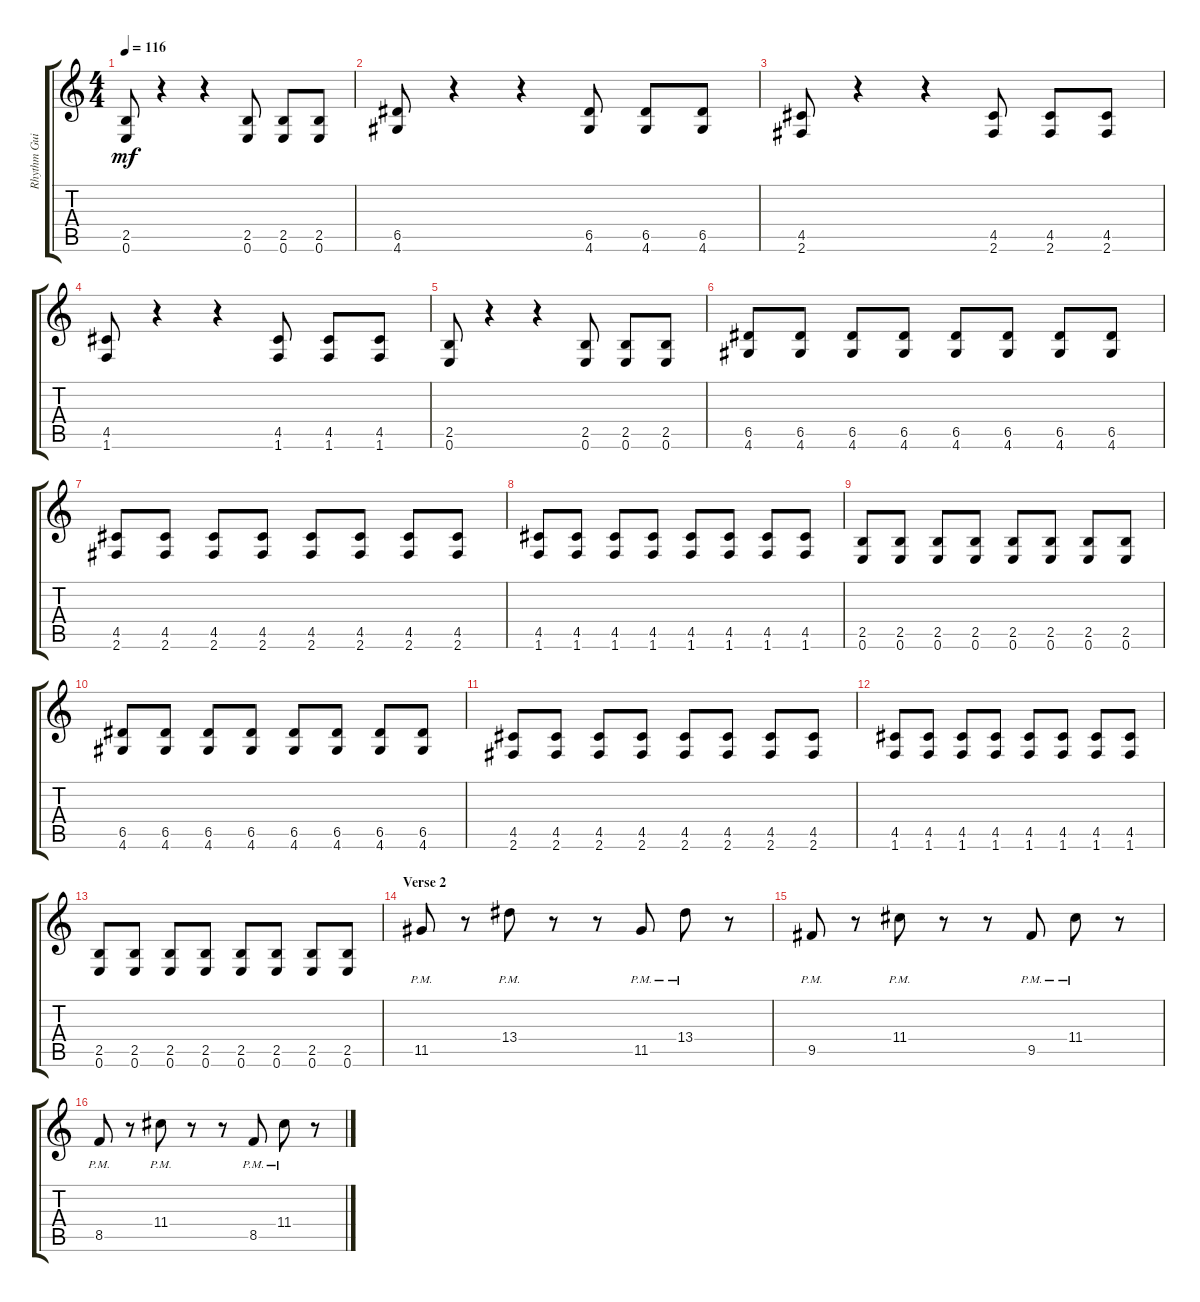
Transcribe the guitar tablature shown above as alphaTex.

\track ("Rhythm Guitar" "Rhythm Gui") {instrument overdrivenguitar}
\staff {score tabs}
\tuning (E4 B3 G3 D3 A2 E2) {hide}
\ts (4 4)
\tempo 116
\clef g2
\ks c
(2.5 0.6).8{dy mf} r.4 r.4 (2.5 0.6).8 (2.5 0.6).8 (2.5 0.6).8 |
(6.5 4.6).8 r.4 r.4 (6.5 4.6).8 (6.5 4.6).8 (6.5 4.6).8 |
(4.5 2.6).8 r.4 r.4 (4.5 2.6).8 (4.5 2.6).8 (4.5 2.6).8 |
(4.5 1.6).8 r.4 r.4 (4.5 1.6).8 (4.5 1.6).8 (4.5 1.6).8 |
(2.5 0.6).8 r.4 r.4 (2.5 0.6).8 (2.5 0.6).8 (2.5 0.6).8 |
(6.5 4.6).8 (6.5 4.6).8 (6.5 4.6).8 (6.5 4.6).8 (6.5 4.6).8 (6.5 4.6).8 (6.5 4.6).8 (6.5 4.6).8 |
(4.5 2.6).8 (4.5 2.6).8 (4.5 2.6).8 (4.5 2.6).8 (4.5 2.6).8 (4.5 2.6).8 (4.5 2.6).8 (4.5 2.6).8 |
(4.5 1.6).8 (4.5 1.6).8 (4.5 1.6).8 (4.5 1.6).8 (4.5 1.6).8 (4.5 1.6).8 (4.5 1.6).8 (4.5 1.6).8 |
(2.5 0.6).8 (2.5 0.6).8 (2.5 0.6).8 (2.5 0.6).8 (2.5 0.6).8 (2.5 0.6).8 (2.5 0.6).8 (2.5 0.6).8 |
(6.5 4.6).8 (6.5 4.6).8 (6.5 4.6).8 (6.5 4.6).8 (6.5 4.6).8 (6.5 4.6).8 (6.5 4.6).8 (6.5 4.6).8 |
(4.5 2.6).8 (4.5 2.6).8 (4.5 2.6).8 (4.5 2.6).8 (4.5 2.6).8 (4.5 2.6).8 (4.5 2.6).8 (4.5 2.6).8 |
(4.5 1.6).8 (4.5 1.6).8 (4.5 1.6).8 (4.5 1.6).8 (4.5 1.6).8 (4.5 1.6).8 (4.5 1.6).8 (4.5 1.6).8 |
(2.5 0.6).8 (2.5 0.6).8 (2.5 0.6).8 (2.5 0.6).8 (2.5 0.6).8 (2.5 0.6).8 (2.5 0.6).8 (2.5 0.6).8 |
\section ("" "Verse 2")
11.5{pm}.8 r.8 13.4{pm}.8 r.8 r.8 11.5{pm}.8 13.4{pm}.8 r.8 |
9.5{pm}.8 r.8 11.4{pm}.8 r.8 r.8 9.5{pm}.8 11.4{pm}.8 r.8 |
8.5{pm}.8 r.8 11.4{pm}.8 r.8 r.8 8.5{pm}.8 11.4{pm}.8 r.8
